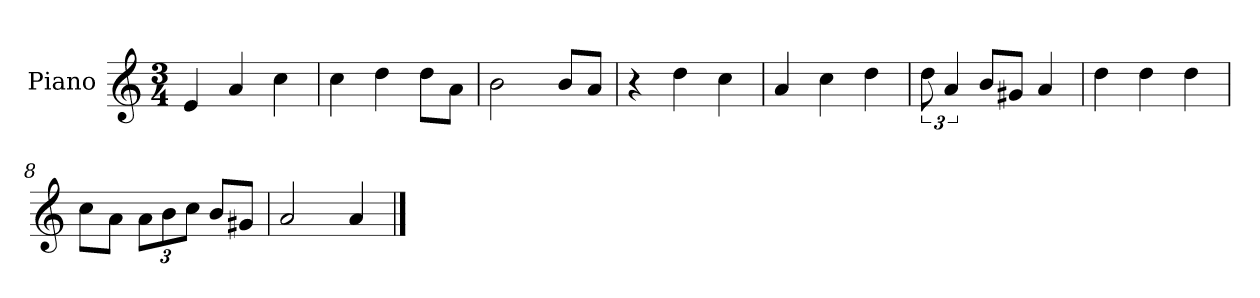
**kern
*part1
*staff1
*I"Piano
*I'P-no
*clefG2
*k[]
*M3/4
*MM181
=1
4e/
4a/
4cc\
=2
4cc\
4dd\
8dd\L
8a\J
=3
2b\
8b/L
8a/J
=4
4r
4dd\
4cc\
=5
4a/
4cc\
4dd\
=6
12dd\
6a/
8b/L
8g#X/J
4a/
=7
4dd\
4dd\
4dd\
=8
8cc\L
8a\J
*Xbrackettup
12a\L
12b\
12cc\J
8b/L
8g#X/J
=9
2a/
4a/
==
*-
